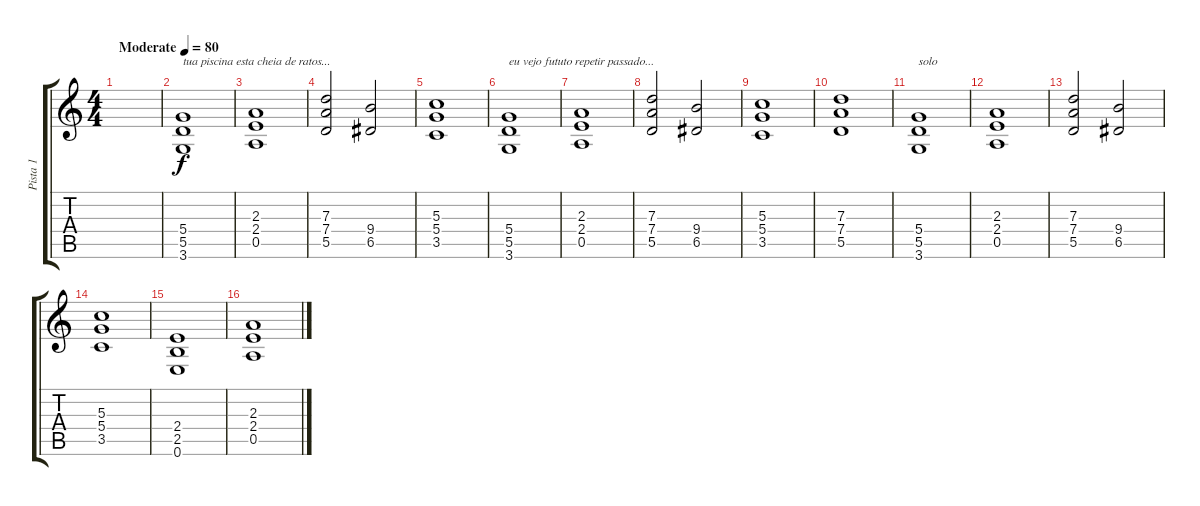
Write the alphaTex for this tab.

\track ("Pista 1" "Pista 1") {instrument distortionguitar}
\staff {score tabs}
\tuning (E4 B3 G3 D3 A2 E2) {hide}
\ts (4 4)
\tempo (80 "Moderate")
\clef g2
\ks c
|
(5.4 5.5 3.6).1{txt "tua piscina esta cheia de ratos..."} |
(2.3 2.4 0.5).1 |
(7.3 7.4 5.5).2 (9.4 6.5).2 |
(5.3 5.4 3.5).1 |
(5.4 5.5 3.6).1{txt "eu vejo fututo repetir passado..."} |
(2.3 2.4 0.5).1 |
(7.3 7.4 5.5).2 (9.4 6.5).2 |
(5.3 5.4 3.5).1 |
(7.3 7.4 5.5).1 |
(5.4 5.5 3.6).1{txt "solo"} |
(2.3 2.4 0.5).1 |
(7.3 7.4 5.5).2 (9.4 6.5).2 |
(5.3 5.4 3.5).1 |
(2.4 2.5 0.6).1 |
(2.3 2.4 0.5).1
